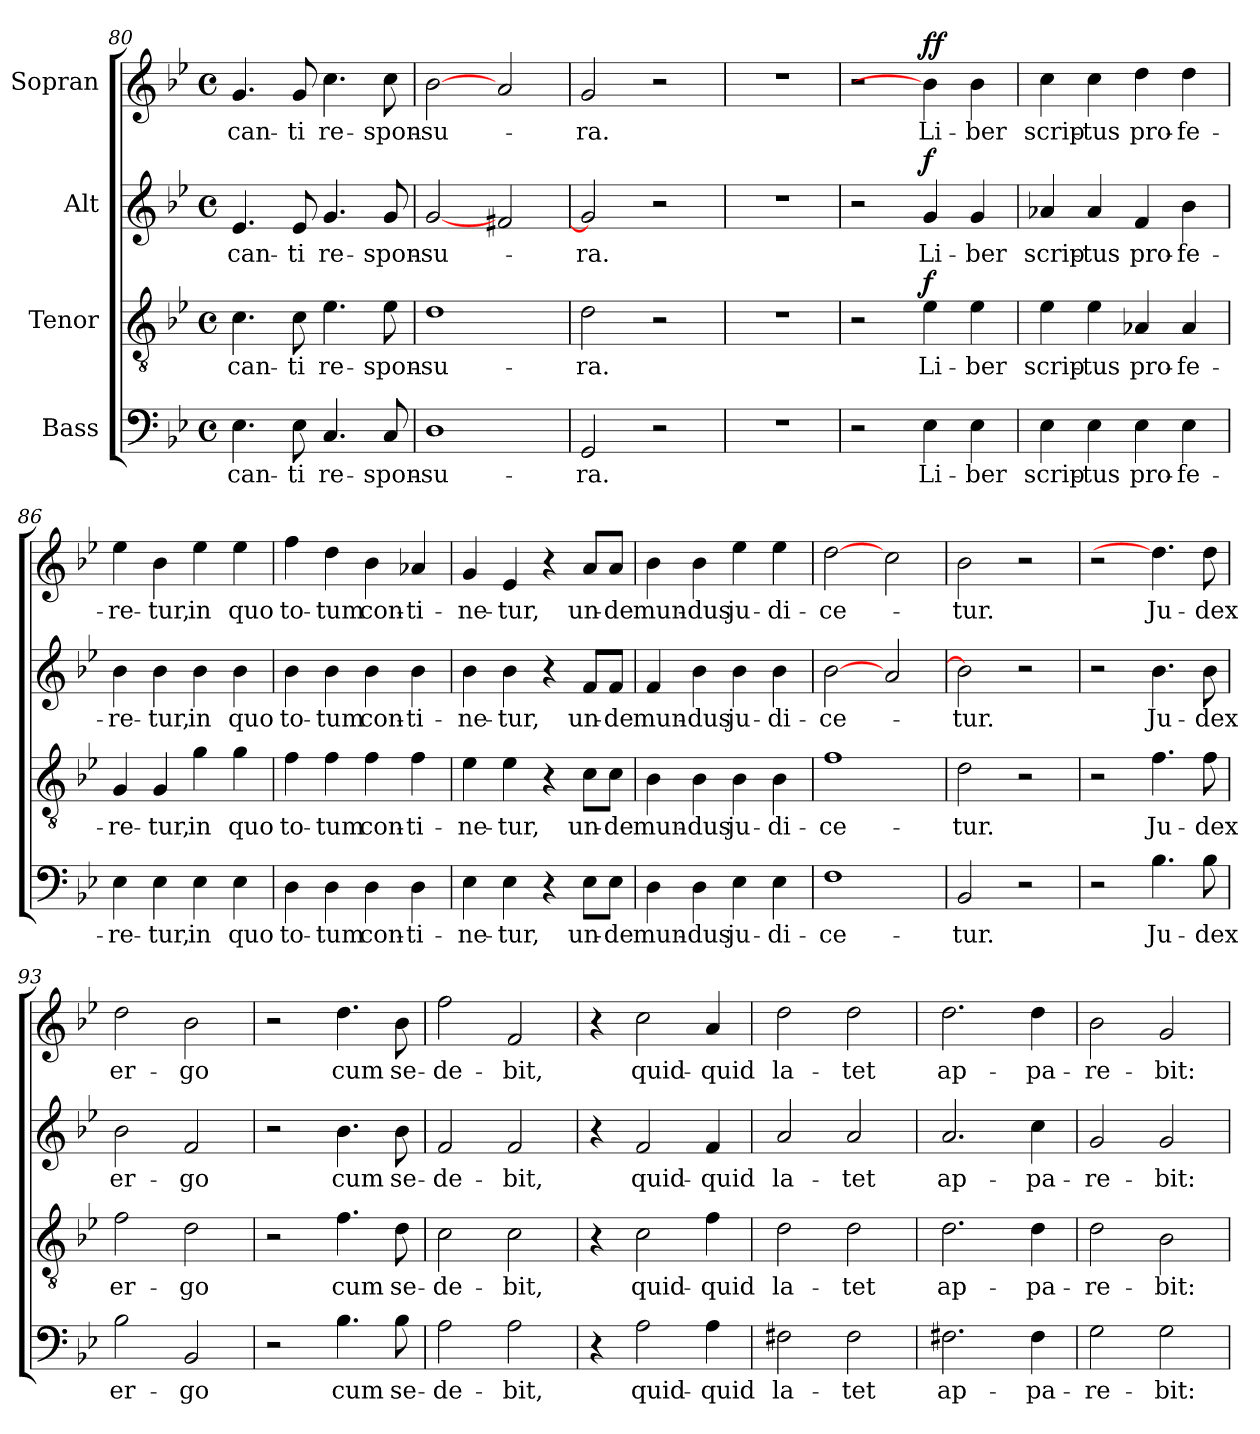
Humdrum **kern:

**kern	**text	**kern	**text	**dynam	**kern	**text	**dynam	**kern	**text	**dynam
*part4	*part4	*part3	*part3	*part3	*part2	*part2	*part2	*part1	*part1	*part1
*staff4	*staff4	*staff3	*staff3	*staff3	*staff2	*staff2	*staff2	*staff1	*staff1	*staff1
*I"Bass	*	*I"Tenor	*	*	*I"Alt	*	*	*I"Sopran	*	*
*clefF4	*	*clefGv2	*	*	*clefG2	*	*	*clefG2	*	*
*k[b-e-]	*	*k[b-e-]	*	*	*k[b-e-]	*	*	*k[b-e-]	*	*
*B-:	*	*B-:	*	*	*B-:	*	*	*B-:	*	*
*M4/4	*	*M4/4	*	*	*M4/4	*	*	*M4/4	*	*
*met(c)	*	*met(c)	*	*	*met(c)	*	*	*met(c)	*	*
=80	=80	=80	=80	=80	=80	=80	=80	=80	=80	=80
!	!LO:LY:b	!	!LO:LY:b	!	!	!LO:LY:b	!	!	!LO:LY:b	!
4.E-\	-can-	4.c\	-can-	.	4.e-/	-can-	.	4.g/	-can-	.
!	!LO:LY:b	!	!LO:LY:b	!	!	!LO:LY:b	!	!	!LO:LY:b	!
8E-\	-ti	8c\	-ti	.	8e-/	-ti	.	8g/	-ti	.
!	!LO:LY:b	!	!LO:LY:b	!	!	!LO:LY:b	!	!	!LO:LY:b	!
4.C/	re-	4.e-\	re-	.	4.g/	re-	.	4.cc\	re-	.
!	!LO:LY:b	!	!LO:LY:b	!	!	!LO:LY:b	!	!	!LO:LY:b	!
8C/	-spon-	8e-\	-spon-	.	8g/	-spon-	.	8cc\	-spon-	.
=81	=81	=81	=81	=81	=81	=81	=81	=81	=81	=81
!	!LO:LY:b	!	!LO:LY:b	!	!	!LO:LY:b	!	!	!LO:LY:b	!
1D	-su-	1d	-su-	.	[2g/	-su-	.	[2b-\	-su-	.
.	.	.	.	.	2f#X/	.	.	2a/	.	.
=82	=82	=82	=82	=82	=82	=82	=82	=82	=82	=82
!	!LO:LY:b	!	!LO:LY:b	!	!	!LO:LY:b	!	!	!LO:LY:b	!
2GG/	-ra.	2d\	-ra.	.	2g/]	-ra.	.	2g/	-ra.	.
2r	.	2r	.	.	2r	.	.	2r	.	.
!!LO:LB:g=z
=83	=83	=83	=83	=83	=83	=83	=83	=83	=83	=83
1r	.	1r	.	.	1r	.	.	1r	.	.
=84	=84	=84	=84	=84	=84	=84	=84	=84	=84	=84
2r	.	2r	.	.	2r	.	.	2r	.	.
!	!LO:LY:b	!	!LO:LY:b	!LO:DY:b	!	!LO:LY:b	!LO:DY:b	!	!LO:LY:b	!LO:DY:a
!	!	!	!	!	!	!	!	!	!	!LO:DY:n=1:b
4E-\	Li-	4e-\	Li-	f	4g/	Li-	f	4b-\]	Li-	f f
!	!LO:LY:b	!	!LO:LY:b	!	!	!LO:LY:b	!	!	!LO:LY:b	!
4E-\	-ber	4e-\	-ber	.	4g/	-ber	.	4b-\	-ber	.
=85	=85	=85	=85	=85	=85	=85	=85	=85	=85	=85
!	!LO:LY:b	!	!LO:LY:b	!	!	!LO:LY:b	!	!	!LO:LY:b	!
4E-\	scrip-	4e-\	scrip-	.	4a-X/	scrip-	.	4cc\	scrip-	.
!	!LO:LY:b	!	!LO:LY:b	!	!	!LO:LY:b	!	!	!LO:LY:b	!
4E-\	-tus	4e-\	-tus	.	4a-/	-tus	.	4cc\	-tus	.
!	!LO:LY:b	!	!LO:LY:b	!	!	!LO:LY:b	!	!	!LO:LY:b	!
4E-\	pro-	4A-X/	pro-	.	4f/	pro-	.	4dd\	pro-	.
!	!LO:LY:b	!	!LO:LY:b	!	!	!LO:LY:b	!	!	!LO:LY:b	!
4E-\	-fe-	4A-/	-fe-	.	4b-\	-fe-	.	4dd\	-fe-	.
=86	=86	=86	=86	=86	=86	=86	=86	=86	=86	=86
!	!LO:LY:b	!	!LO:LY:b	!	!	!LO:LY:b	!	!	!LO:LY:b	!
4E-\	-re-	4G/	-re-	.	4b-\	-re-	.	4ee-\	-re-	.
!	!LO:LY:b	!	!LO:LY:b	!	!	!LO:LY:b	!	!	!LO:LY:b	!
4E-\	-tur,	4G/	-tur,	.	4b-\	-tur,	.	4b-\	-tur,	.
!	!LO:LY:b	!	!LO:LY:b	!	!	!LO:LY:b	!	!	!LO:LY:b	!
4E-\	in	4g\	in	.	4b-\	in	.	4ee-\	in	.
!	!LO:LY:b	!	!LO:LY:b	!	!	!LO:LY:b	!	!	!LO:LY:b	!
4E-\	quo	4g\	quo	.	4b-\	quo	.	4ee-\	quo	.
=87	=87	=87	=87	=87	=87	=87	=87	=87	=87	=87
!	!LO:LY:b	!	!LO:LY:b	!	!	!LO:LY:b	!	!	!LO:LY:b	!
4D\	to-	4f\	to-	.	4b-\	to-	.	4ff\	to-	.
!	!LO:LY:b	!	!LO:LY:b	!	!	!LO:LY:b	!	!	!LO:LY:b	!
4D\	-tum	4f\	-tum	.	4b-\	-tum	.	4dd\	-tum	.
!	!LO:LY:b	!	!LO:LY:b	!	!	!LO:LY:b	!	!	!LO:LY:b	!
4D\	con-	4f\	con-	.	4b-\	con-	.	4b-\	con-	.
!	!LO:LY:b	!	!LO:LY:b	!	!	!LO:LY:b	!	!	!LO:LY:b	!
4D\	-ti-	4f\	-ti-	.	4b-\	-ti-	.	4a-X/	-ti-	.
=88	=88	=88	=88	=88	=88	=88	=88	=88	=88	=88
!	!LO:LY:b	!	!LO:LY:b	!	!	!LO:LY:b	!	!	!LO:LY:b	!
4E-\	-ne-	4e-\	-ne-	.	4b-\	-ne-	.	4g/	-ne-	.
!	!LO:LY:b	!	!LO:LY:b	!	!	!LO:LY:b	!	!	!LO:LY:b	!
4E-\	-tur,	4e-\	-tur,	.	4b-\	-tur,	.	4e-/	-tur,	.
4r	.	4r	.	.	4r	.	.	4r	.	.
!	!LO:LY:b	!	!LO:LY:b	!	!	!LO:LY:b	!	!	!LO:LY:b	!
8E-\L	un-	8c\L	un-	.	8f/L	un-	.	8a/L	un-	.
!	!LO:LY:b	!	!LO:LY:b	!	!	!LO:LY:b	!	!	!LO:LY:b	!
8E-\J	-de	8c\J	-de	.	8f/J	-de	.	8a/J	-de	.
!!LO:PB:g=z
=89	=89	=89	=89	=89	=89	=89	=89	=89	=89	=89
!	!LO:LY:b	!	!LO:LY:b	!	!	!LO:LY:b	!	!	!LO:LY:b	!
4D\	mun-	4B-\	mun-	.	4f/	mun-	.	4b-\	mun-	.
!	!LO:LY:b	!	!LO:LY:b	!	!	!LO:LY:b	!	!	!LO:LY:b	!
4D\	-dus	4B-\	-dus	.	4b-\	-dus	.	4b-\	-dus	.
!	!LO:LY:b	!	!LO:LY:b	!	!	!LO:LY:b	!	!	!LO:LY:b	!
4E-\	ju-	4B-\	ju-	.	4b-\	ju-	.	4ee-\	ju-	.
!	!LO:LY:b	!	!LO:LY:b	!	!	!LO:LY:b	!	!	!LO:LY:b	!
4E-\	-di-	4B-\	-di-	.	4b-\	-di-	.	4ee-\	-di-	.
=90	=90	=90	=90	=90	=90	=90	=90	=90	=90	=90
!	!LO:LY:b	!	!LO:LY:b	!	!	!LO:LY:b	!	!	!LO:LY:b	!
1F	-ce-	1f	-ce-	.	[2b-\	-ce-	.	[2dd\	-ce-	.
.	.	.	.	.	2a/	.	.	2cc\	.	.
=91	=91	=91	=91	=91	=91	=91	=91	=91	=91	=91
!	!LO:LY:b	!	!LO:LY:b	!	!	!LO:LY:b	!	!	!LO:LY:b	!
2BB-/	-tur.	2d\	-tur.	.	2b-\]	-tur.	.	2b-\	-tur.	.
2r	.	2r	.	.	2r	.	.	2r	.	.
=92	=92	=92	=92	=92	=92	=92	=92	=92	=92	=92
2r	.	2r	.	.	2r	.	.	2r	.	.
!	!LO:LY:b	!	!LO:LY:b	!	!	!LO:LY:b	!	!	!LO:LY:b	!
4.B-\	Ju-	4.f\	Ju-	.	4.b-\	Ju-	.	4.dd\]	Ju-	.
!	!LO:LY:b	!	!LO:LY:b	!	!	!LO:LY:b	!	!	!LO:LY:b	!
8B-\	-dex	8f\	-dex	.	8b-\	-dex	.	8dd\	-dex	.
=93	=93	=93	=93	=93	=93	=93	=93	=93	=93	=93
!	!LO:LY:b	!	!LO:LY:b	!	!	!LO:LY:b	!	!	!LO:LY:b	!
2B-\	er-	2f\	er-	.	2b-\	er-	.	2dd\	er-	.
!	!LO:LY:b	!	!LO:LY:b	!	!	!LO:LY:b	!	!	!LO:LY:b	!
2BB-/	-go	2d\	-go	.	2f/	-go	.	2b-\	-go	.
=94	=94	=94	=94	=94	=94	=94	=94	=94	=94	=94
2r	.	2r	.	.	2r	.	.	2r	.	.
!	!LO:LY:b	!	!LO:LY:b	!	!	!LO:LY:b	!	!	!LO:LY:b	!
4.B-\	cum	4.f\	cum	.	4.b-\	cum	.	4.dd\	cum	.
!	!LO:LY:b	!	!LO:LY:b	!	!	!LO:LY:b	!	!	!LO:LY:b	!
8B-\	se-	8d\	se-	.	8b-\	se-	.	8b-\	se-	.
=95	=95	=95	=95	=95	=95	=95	=95	=95	=95	=95
!	!LO:LY:b	!	!LO:LY:b	!	!	!LO:LY:b	!	!	!LO:LY:b	!
2A\	-de-	2c\	-de-	.	2f/	-de-	.	2ff\	-de-	.
!	!LO:LY:b	!	!LO:LY:b	!	!	!LO:LY:b	!	!	!LO:LY:b	!
2A\	-bit,	2c\	-bit,	.	2f/	-bit,	.	2f/	-bit,	.
!!LO:LB:g=z
=96	=96	=96	=96	=96	=96	=96	=96	=96	=96	=96
4r	.	4r	.	.	4r	.	.	4r	.	.
!	!LO:LY:b	!	!LO:LY:b	!	!	!LO:LY:b	!	!	!LO:LY:b	!
2A\	quid-	2c\	quid-	.	2f/	quid-	.	2cc\	quid-	.
!	!LO:LY:b	!	!LO:LY:b	!	!	!LO:LY:b	!	!	!LO:LY:b	!
4A\	-quid	4f\	-quid	.	4f/	-quid	.	4a/	-quid	.
=97	=97	=97	=97	=97	=97	=97	=97	=97	=97	=97
!	!LO:LY:b	!	!LO:LY:b	!	!	!LO:LY:b	!	!	!LO:LY:b	!
2F#X\	la-	2d\	la-	.	2a/	la-	.	2dd\	la-	.
!	!LO:LY:b	!	!LO:LY:b	!	!	!LO:LY:b	!	!	!LO:LY:b	!
2F#\	-tet	2d\	-tet	.	2a/	-tet	.	2dd\	-tet	.
=98	=98	=98	=98	=98	=98	=98	=98	=98	=98	=98
!	!LO:LY:b	!	!LO:LY:b	!	!	!LO:LY:b	!	!	!LO:LY:b	!
2.F#X\	ap-	2.d\	ap-	.	2.a/	ap-	.	2.dd\	ap-	.
!	!LO:LY:b	!	!LO:LY:b	!	!	!LO:LY:b	!	!	!LO:LY:b	!
4F#\	-pa-	4d\	-pa-	.	4cc\	-pa-	.	4dd\	-pa-	.
=99	=99	=99	=99	=99	=99	=99	=99	=99	=99	=99
!	!LO:LY:b	!	!LO:LY:b	!	!	!LO:LY:b	!	!	!LO:LY:b	!
2G\	-re-	2d\	-re-	.	2g/	-re-	.	2b-\	-re-	.
!	!LO:LY:b	!	!LO:LY:b	!	!	!LO:LY:b	!	!	!LO:LY:b	!
2G\	-bit:	2B-\	-bit:	.	2g/	-bit:	.	2g/	-bit:	.
=	=	=	=	=	=	=	=	=	=	=
*-	*-	*-	*-	*-	*-	*-	*-	*-	*-	*-
